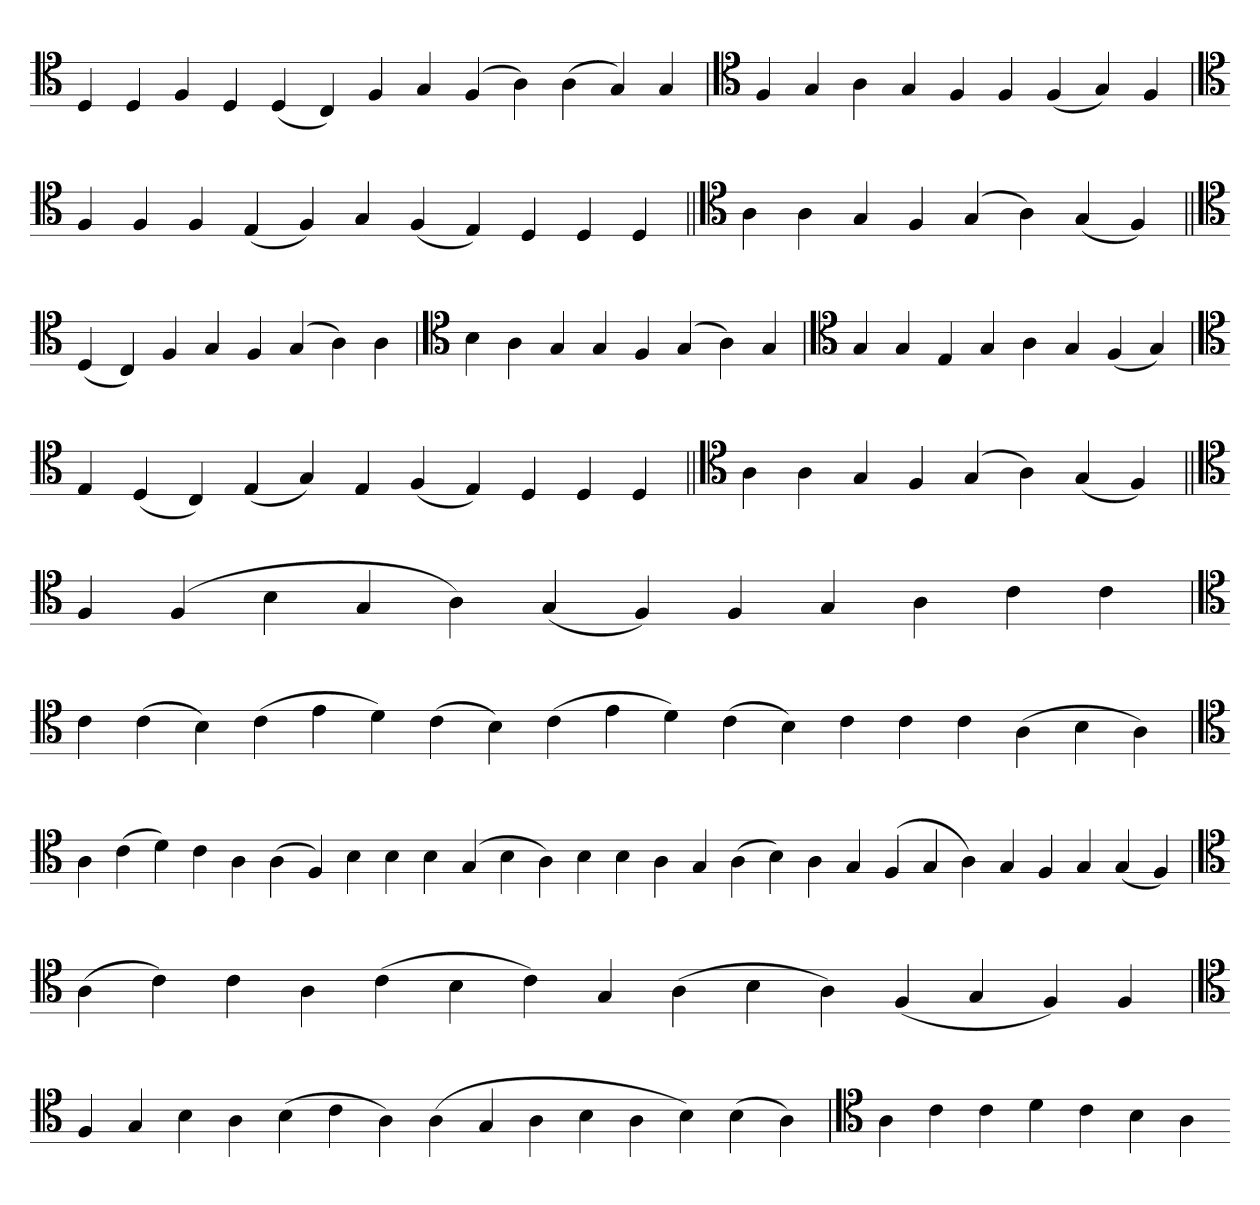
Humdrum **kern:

**kern
*part1
*staff1
*clefC4
=
4D
4D
4F
4D
(4D
4C)
4F
4G
(4F
4A)
(4A
4G)
4G
='
*clefC4
4F
4G
4A
4G
4F
4F
(4F
4G)
4F
=`
*clefC4
4F
4F
4F
(4E
4F)
4G
(4F
4E)
4D
4D
4D
=||
*clefC4
4A
4A
4G
4F
(4G
4A)
(4G
4F)
=||
*clefC4
(4D
4C)
4F
4G
4F
(4G
4A)
4A
=`
*clefC4
4B
4A
4G
4G
4F
(4G
4A)
4G
='
*clefC4
4G
4G
4E
4G
4A
4G
(4F
4G)
=`
*clefC4
4E
(4D
4C)
(4E
4G)
4E
(4F
4E)
4D
4D
4D
=||
*clefC4
4A
4A
4G
4F
(4G
4A)
(4G
4F)
=||
*clefC4
4F
(4F
4B
4G
4A)
(4G
4F)
4F
4G
4A
4c
4c
='
*clefC4
4c
(4c
4B)
(4c
4e
4d)
(4c
4B)
(4c
4e
4d)
(4c
4B)
4c
4c
4c
(4A
4B
4A)
='
*clefC4
4A
(4c
4d)
4c
4A
(4A
4F)
4B
4B
4B
(4G
4B
4A)
4B
4B
4A
4G
(4A
4B)
4A
4G
(4F
4G
4A)
4G
4F
4G
(4G
4F)
=
*clefC4
(4A
4c)
4c
4A
(4c
4B
4c)
4G
(4A
4B
4A)
(4F
4G
4F)
4F
='
*clefC4
4F
4G
4B
4A
(4B
4c
4A)
(4A
4G
4A
4B
4A
4B)
(4B
4A)
=`
*clefC4
4A
4c
4c
4d
4c
4B
4A
=-
*-
